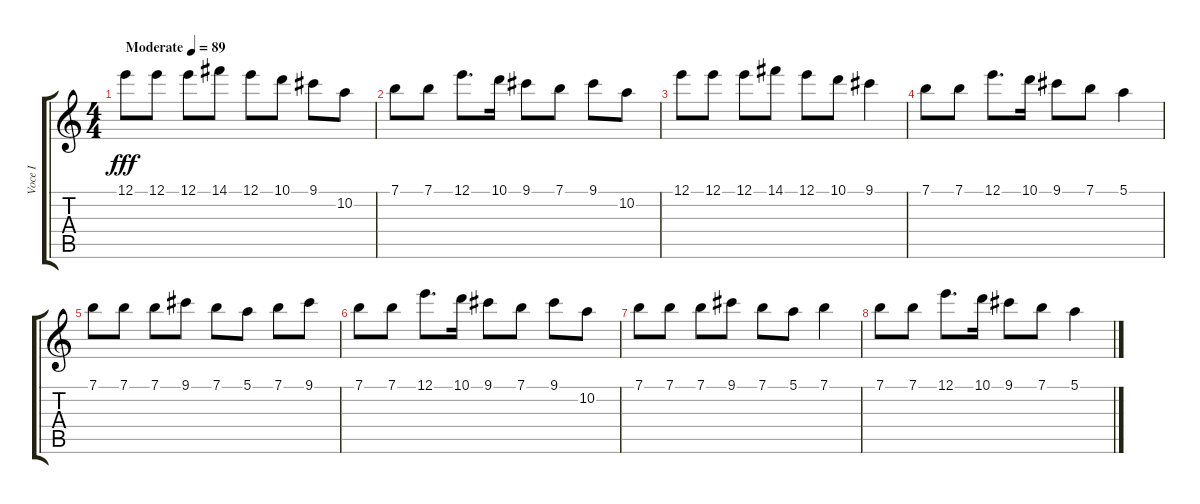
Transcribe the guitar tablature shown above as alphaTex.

\track ("Voce I" "Voce I") {instrument acousticguitarsteel}
\staff {score tabs}
\tuning (E4 B3 G3 D3 A2 E2) {hide}
\ts (4 4)
\tempo (89 "Moderate")
\clef g2
\ks c
12.1.8{dy fff instrument acousticguitarsteel} 12.1.8 12.1.8 14.1.8 12.1.8 10.1.8 9.1.8 10.2.8 |
7.1.8 7.1.8 12.1.8{d} 10.1.16 9.1.8 7.1.8 9.1.8 10.2.8 |
12.1.8 12.1.8 12.1.8 14.1.8 12.1.8 10.1.8 9.1.4 |
7.1.8 7.1.8 12.1.8{d} 10.1.16 9.1.8 7.1.8 5.1.4 |
7.1.8 7.1.8 7.1.8 9.1.8 7.1.8 5.1.8 7.1.8 9.1.8 |
7.1.8 7.1.8 12.1.8{d} 10.1.16 9.1.8 7.1.8 9.1.8 10.2.8 |
7.1.8 7.1.8 7.1.8 9.1.8 7.1.8 5.1.8 7.1.4 |
7.1.8 7.1.8 12.1.8{d} 10.1.16 9.1.8 7.1.8 5.1.4
